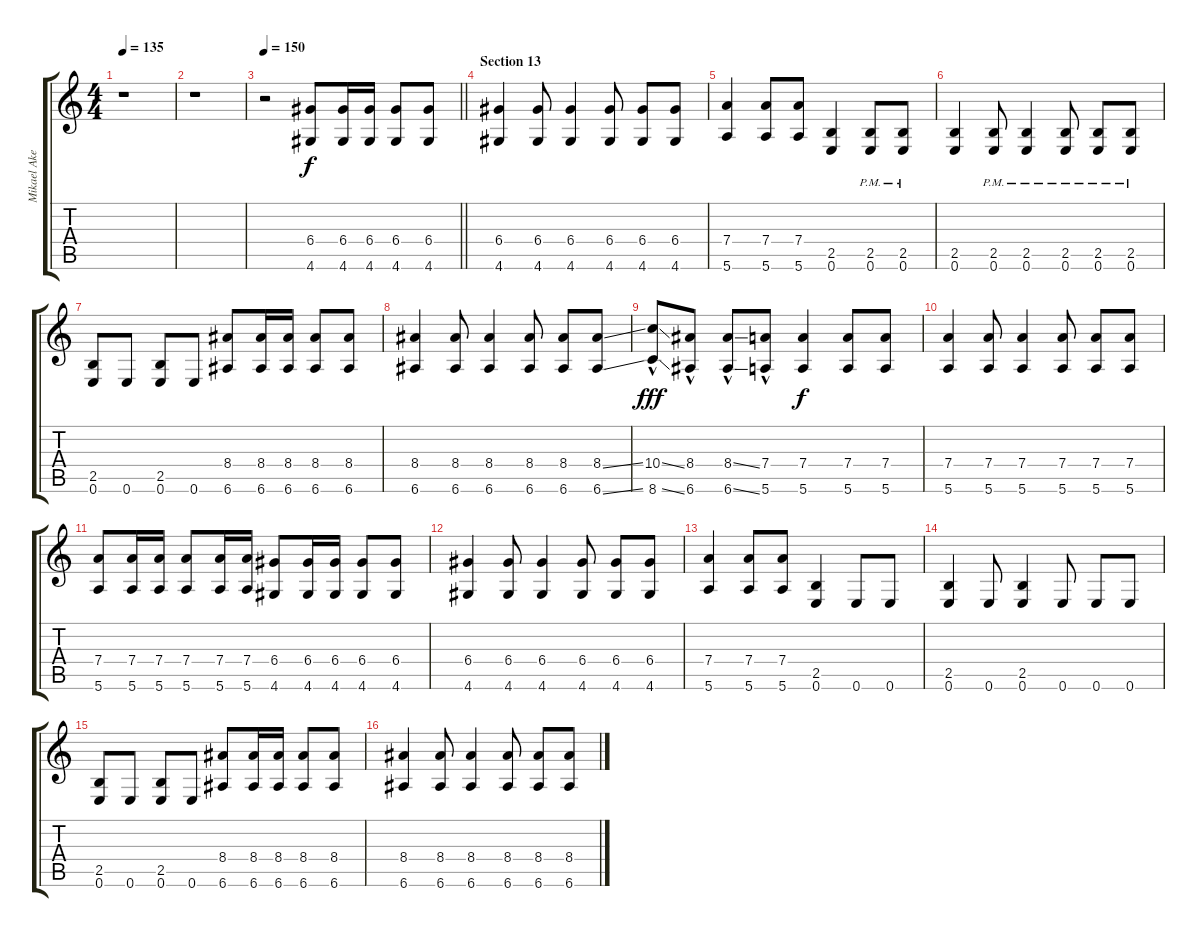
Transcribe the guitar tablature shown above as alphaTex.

\track ("Mikael Akerfeldt" "Mikael Ake") {instrument distortionguitar}
\staff {score tabs}
\tuning (E4 B3 G3 D3 A2 E2) {hide}
\ts (4 4)
\tempo 135
\clef g2
\ks c
r.1{dy mf} |
r.1 |
\tempo 150
\barLineRight lightlight
r.2 (6.4 4.6).8{dy f} (6.4 4.6).16 (6.4 4.6).16 (6.4 4.6).8 (6.4 4.6).8 |
\section ("" "Section 13")
(6.4 4.6).4 (6.4 4.6).8 (6.4 4.6).4 (6.4 4.6).8 (6.4 4.6).8 (6.4 4.6).8 |
(7.4 5.6).4 (7.4 5.6).8 (7.4 5.6).8 (2.5 0.6).4 (2.5{pm} 0.6{pm}).8 (2.5{pm} 0.6{pm}).8 |
(2.5 0.6).4 (2.5{pm} 0.6{pm}).8 (2.5{pm} 0.6{pm}).4 (2.5{pm} 0.6{pm}).8 (2.5{pm} 0.6{pm}).8 (2.5{pm} 0.6{pm}).8 |
(2.5 0.6).8 0.6.8 (2.5 0.6).8 0.6.8 (8.4 6.6).8 (8.4 6.6).16 (8.4 6.6).16 (8.4 6.6).8 (8.4 6.6).8 |
(8.4 6.6).4 (8.4 6.6).8 (8.4 6.6).4 (8.4 6.6).8 (8.4 6.6).8 (8.4{ss} 6.6{ss}).8 |
(10.4{ss hac} 8.6{ss}).8{dy fff} (8.4{hac} 6.6).8 (8.4{ss hac} 6.6{ss}).8 (7.4{hac} 5.6).8 (7.4 5.6).4{dy f} (7.4 5.6).8 (7.4 5.6).8 |
(7.4 5.6).4 (7.4 5.6).8 (7.4 5.6).4 (7.4 5.6).8 (7.4 5.6).8 (7.4 5.6).8 |
(7.4 5.6).8 (7.4 5.6).16 (7.4 5.6).16 (7.4 5.6).8 (7.4 5.6).16 (7.4 5.6).16 (6.4 4.6).8 (6.4 4.6).16 (6.4 4.6).16 (6.4 4.6).8 (6.4 4.6).8 |
(6.4 4.6).4 (6.4 4.6).8 (6.4 4.6).4 (6.4 4.6).8 (6.4 4.6).8 (6.4 4.6).8 |
(7.4 5.6).4 (7.4 5.6).8 (7.4 5.6).8 (2.5 0.6).4 0.6.8 0.6.8 |
(2.5 0.6).4 0.6.8 (2.5 0.6).4 0.6.8 0.6.8 0.6.8 |
(2.5 0.6).8 0.6.8 (2.5 0.6).8 0.6.8 (8.4 6.6).8 (8.4 6.6).16 (8.4 6.6).16 (8.4 6.6).8 (8.4 6.6).8 |
(8.4 6.6).4 (8.4 6.6).8 (8.4 6.6).4 (8.4 6.6).8 (8.4 6.6).8 (8.4{ss} 6.6{ss}).8
